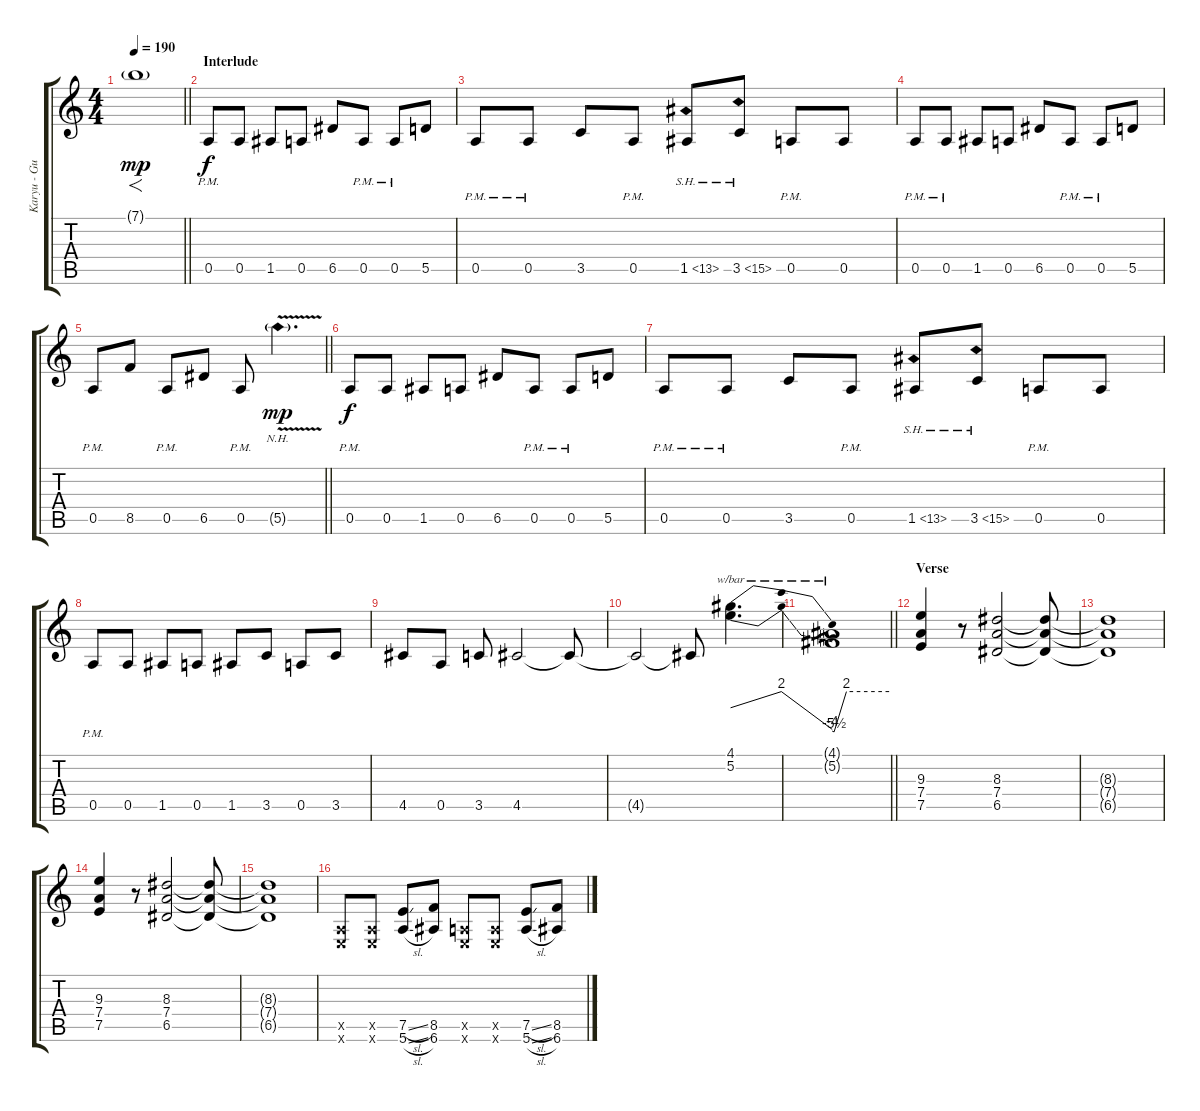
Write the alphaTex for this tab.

\track ("Karyu - Guitar 1" "Karyu - Gu") {instrument distortionguitar}
\staff {score tabs}
\tuning (E4 B3 G3 D3 A2 E2) {hide}
\ts (4 4)
\tempo 190
\clef g2
\barLineRight lightlight
\ks c
7.1{g}.1{f dy mp} |
\section ("" "Interlude")
0.5{pm}.8{dy f} 0.5.8 1.5.8 0.5.8 6.5.8 0.5{pm}.8 0.5{pm}.8 5.5.8 |
0.5{pm}.8 0.5{pm}.8 3.5.8 0.5{pm}.8 1.5{sh 12}.8 3.5{sh 12}.8 0.5{pm}.8 0.5.8 |
0.5{pm}.8 0.5{pm}.8 1.5.8 0.5.8 6.5.8 0.5{pm}.8 0.5{pm}.8 5.5.8 |
\barLineRight lightlight
0.5{pm}.8 8.5.8 0.5{pm}.8 6.5.8 0.5{pm}.8 5.5{nh v g}.4{d dy mp} |
\section ("" "")
0.5{pm}.8{dy f} 0.5.8 1.5.8 0.5.8 6.5.8 0.5{pm}.8 0.5{pm}.8 5.5.8 |
0.5{pm}.8 0.5{pm}.8 3.5.8 0.5{pm}.8 1.5{sh 12}.8 3.5{sh 12}.8 0.5{pm}.8 0.5.8 |
0.5{pm}.8 0.5.8 1.5.8 0.5.8 1.5.8 3.5.8 0.5.8 3.5.8 |
4.5.8 0.5.8 3.5.8 4.5.2 4.5{t}.8 |
4.5{t}.2 4.5{t}.8 (4.1 5.2).4{d tbe (dip default 0 0 7 8 60 -16)} |
\barLineRight lightlight
(4.1{t} 5.2{t}).1{tbe (custom default 0 -20 2 -22 15 8 60 8)} |
\section ("" "Verse")
(9.3 7.4 7.5).4 r.8 (8.3 7.4 6.5).2 (8.3{t} 7.4{t} 6.5{t}).8 |
(8.3{t} 7.4{t} 6.5{t}).1 |
(9.3 7.4 7.5).4 r.8 (8.3 7.4 6.5).2 (8.3{t} 7.4{t} 6.5{t}).8 |
(8.3{t} 7.4{t} 6.5{t}).1 |
(0.5{x} 0.6{x}).8 (0.5{x} 0.6{x}).8 (7.5{sl} 5.6{sl}).8 (8.5 6.6).8 (0.5{x} 0.6{x}).8 (0.5{x} 0.6{x}).8 (7.5{sl} 5.6{sl}).8 (8.5 6.6).8
